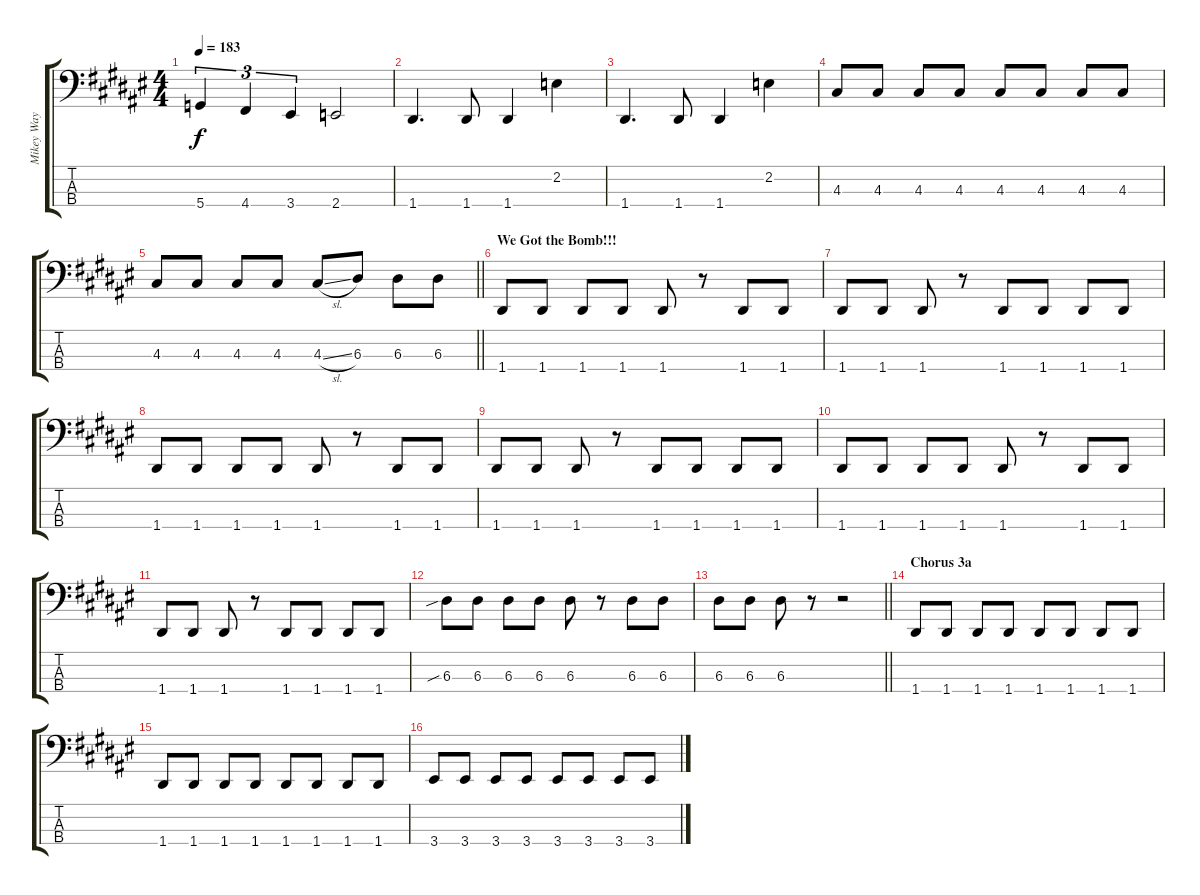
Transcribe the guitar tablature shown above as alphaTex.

\track ("Mikey Way" "Mikey Way") {instrument electricbasspick}
\staff {score tabs}
\tuning (G2 D2 A1 D1) {hide}
\ts (4 4)
\tempo 183
\clef f4
\ks d#minor
5.4.4{tu (3 2) dy f} 4.4.4{tu (3 2)} 3.4.4{tu (3 2)} 2.4.2 |
1.4.4{d} 1.4.8 1.4.4 2.2.4 |
1.4.4{d} 1.4.8 1.4.4 2.2.4 |
4.3.8 4.3.8 4.3.8 4.3.8 4.3.8 4.3.8 4.3.8 4.3.8 |
\barLineRight lightlight
4.3.8 4.3.8 4.3.8 4.3.8 4.3{sl}.8 6.3.8 6.3.8 6.3.8 |
\section ("" "We Got the Bomb!!!")
1.4.8 1.4.8 1.4.8 1.4.8 1.4.8 r.8 1.4.8 1.4.8 |
1.4.8 1.4.8 1.4.8 r.8 1.4.8 1.4.8 1.4.8 1.4.8 |
1.4.8 1.4.8 1.4.8 1.4.8 1.4.8 r.8 1.4.8 1.4.8 |
1.4.8 1.4.8 1.4.8 r.8 1.4.8 1.4.8 1.4.8 1.4.8 |
1.4.8 1.4.8 1.4.8 1.4.8 1.4.8 r.8 1.4.8 1.4.8 |
1.4.8 1.4.8 1.4.8 r.8 1.4.8 1.4.8 1.4.8 1.4.8 |
6.3{sib}.8 6.3.8 6.3.8 6.3.8 6.3.8 r.8 6.3.8 6.3.8 |
\barLineRight lightlight
6.3.8 6.3.8 6.3.8 r.8 r.2 |
\section ("" "Chorus 3a")
1.4.8 1.4.8 1.4.8 1.4.8 1.4.8 1.4.8 1.4.8 1.4.8 |
1.4.8 1.4.8 1.4.8 1.4.8 1.4.8 1.4.8 1.4.8 1.4.8 |
3.4.8 3.4.8 3.4.8 3.4.8 3.4.8 3.4.8 3.4.8 3.4.8
